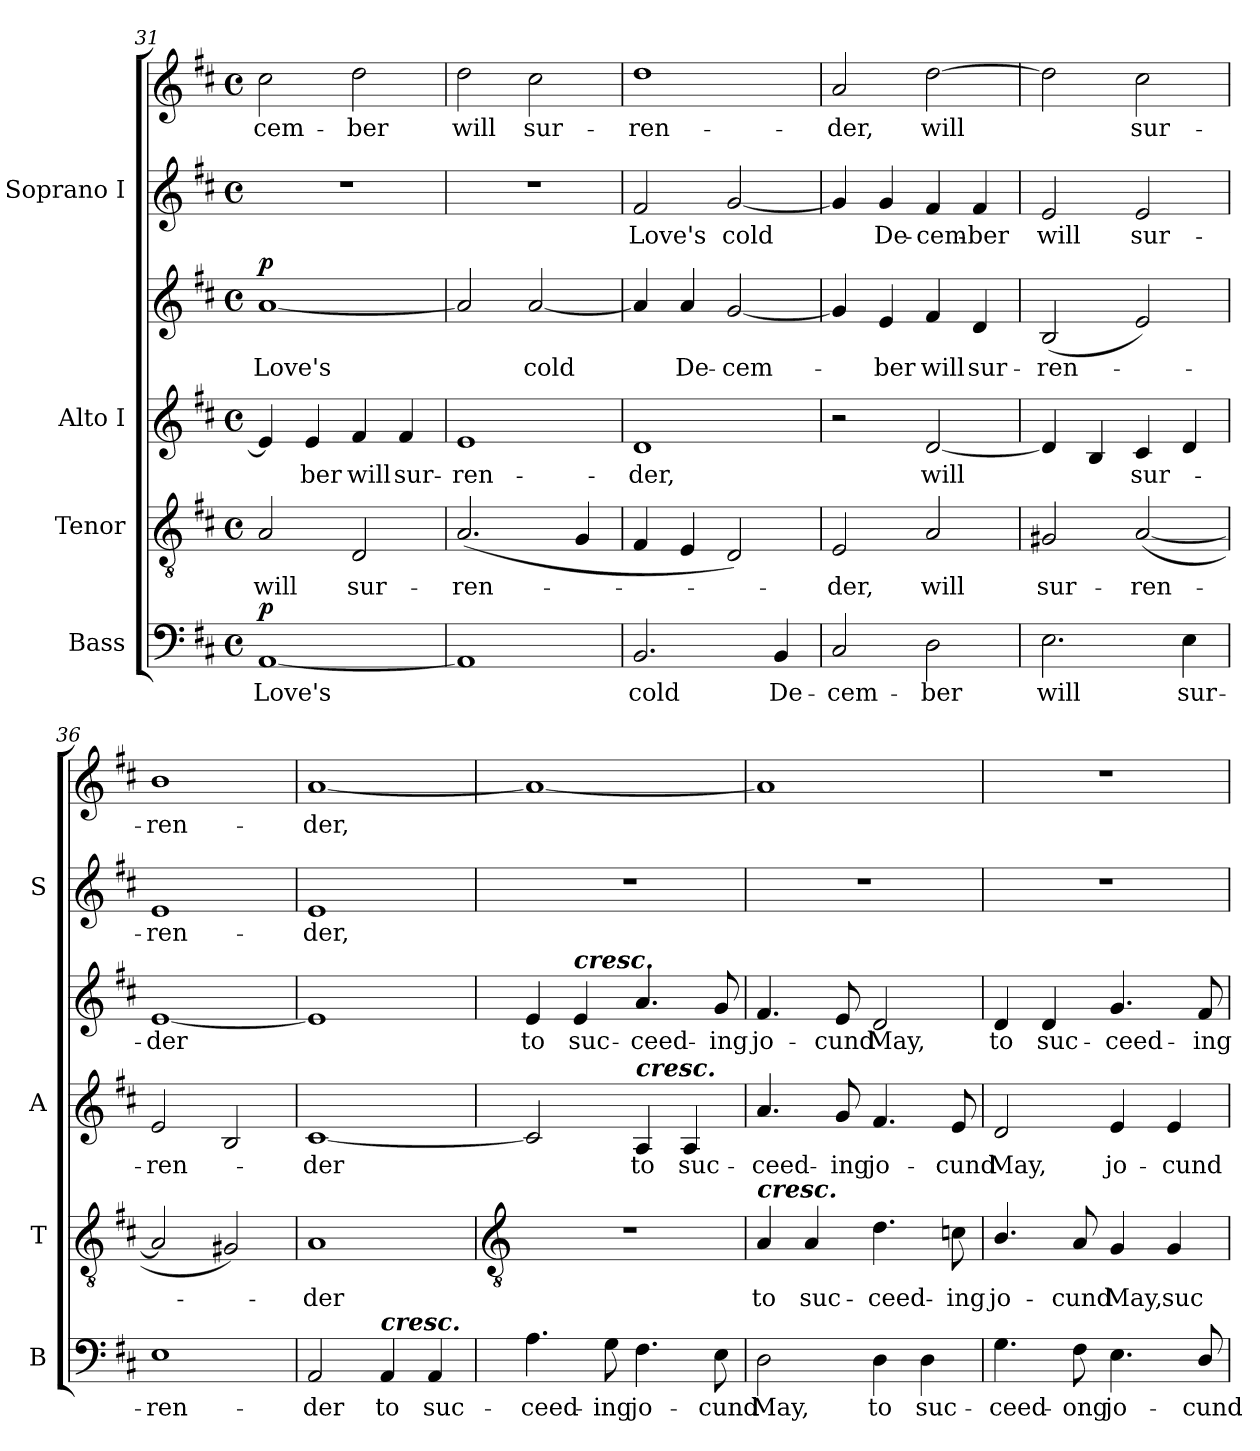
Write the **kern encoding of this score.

**kern	**text	**dynam	**kern	**text	**kern	**text	**kern	**text	**dynam	**kern	**text	**kern	**text
*part4	*part4	*part4	*part3	*part3	*part2	*part2	*part2	*part2	*part2	*part1	*part1	*part1	*part1
*staff6	*staff6	*staff6	*staff5	*staff5	*staff4	*staff4	*staff3	*staff3	*staff3/4	*staff2	*staff2	*staff1	*staff1
*I"Bass	*	*	*I"Tenor	*	*I"Alto I	*	*	*	*	*I"Soprano I	*	*	*
*I'B	*	*	*I'T	*	*I'A	*	*	*	*	*I'S	*	*	*
!!LO:LB:g=z
*clefF4	*	*	*clefGv2	*	*clefG2	*	*clefG2	*	*	*clefG2	*	*clefG2	*
*k[f#c#]	*	*	*k[f#c#]	*	*k[f#c#]	*	*k[f#c#]	*	*	*k[f#c#]	*	*k[f#c#]	*
*D:	*	*	*D:	*	*D:	*	*D:	*	*	*D:	*	*D:	*
*M4/4	*	*	*M4/4	*	*M4/4	*	*M4/4	*	*	*M4/4	*	*M4/4	*
*met(c)	*	*	*met(c)	*	*met(c)	*	*met(c)	*	*	*met(c)	*	*met(c)	*
=31	=31	=31	=31	=31	=31	=31	=31	=31	=31	=31	=31	=31	=31
!	!LO:LY:b	!LO:DY:b	!	!LO:LY:b	!	!	!	!LO:LY:b	!LO:DY:b	!	!	!	!LO:LY:b
[1AA	Love's	p	2A	will	4e]	.	[1a	Love's	p	1r	.	2cc#	-cem-
!	!	!	!	!	!	!LO:LY:b	!	!	!	!	!	!	!
.	.	.	.	.	4e	ber	.	.	.	.	.	.	.
!	!	!	!	!LO:LY:b	!	!LO:LY:b	!	!	!	!	!	!	!LO:LY:b
.	.	.	2D	sur-	4f#	will	.	.	.	.	.	2dd	-ber
!	!	!	!	!	!	!LO:LY:b	!	!	!	!	!	!	!
.	.	.	.	.	4f#	sur-	.	.	.	.	.	.	.
=32	=32	=32	=32	=32	=32	=32	=32	=32	=32	=32	=32	=32	=32
!	!	!	!	!LO:LY:b	!	!LO:LY:b	!	!	!	!	!	!	!LO:LY:b
1AA]	.	.	(<2.A	-ren-	1e	ren-	2a]	.	.	1r	.	2dd	will
!	!	!	!	!	!	!	!	!LO:LY:b	!	!	!	!	!LO:LY:b
.	.	.	.	.	.	.	[2a	-cold	.	.	.	2cc#	sur-
.	.	.	4G	.	.	.	.	.	.	.	.	.	.
=33	=33	=33	=33	=33	=33	=33	=33	=33	=33	=33	=33	=33	=33
!	!LO:LY:b	!	!	!	!	!LO:LY:b	!	!	!	!	!LO:LY:b	!	!LO:LY:b
2.BB	cold	.	4F#	.	1d	der,	4a]	.	.	2f#	-Love's	1dd	-ren-
!	!	!	!	!	!	!	!	!LO:LY:b	!	!	!	!	!
.	.	.	4E	.	.	.	4a	-De-	.	.	.	.	.
!	!	!	!	!	!	!	!	!LO:LY:b	!	!	!LO:LY:b	!	!
.	.	.	2D)	.	.	.	[2g	-cem-	.	[2g	cold	.	.
!	!LO:LY:b	!	!	!	!	!	!	!	!	!	!	!	!
4BB	De-	.	.	.	.	.	.	.	.	.	.	.	.
=34	=34	=34	=34	=34	=34	=34	=34	=34	=34	=34	=34	=34	=34
!	!LO:LY:b	!	!	!LO:LY:b	!	!	!	!	!	!	!	!	!LO:LY:b
2C#	-cem-	.	2E	der,	2r	.	4g]	.	.	4g]	.	2a	der,
!	!	!	!	!	!	!	!	!LO:LY:b	!	!	!LO:LY:b	!	!
.	.	.	.	.	.	.	4e	ber	.	4g	De-	.	.
!	!LO:LY:b	!	!	!LO:LY:b	!	!LO:LY:b	!	!LO:LY:b	!	!	!LO:LY:b	!	!LO:LY:b
2D	-ber	.	2A	will	[2d	-will	4f#	will	.	4f#	-cem-	[2dd	will
!	!	!	!	!	!	!	!	!LO:LY:b	!	!	!LO:LY:b	!	!
.	.	.	.	.	.	.	4d	sur-	.	4f#	-ber	.	.
=35	=35	=35	=35	=35	=35	=35	=35	=35	=35	=35	=35	=35	=35
!	!LO:LY:b	!	!	!LO:LY:b	!	!	!	!LO:LY:b	!	!	!LO:LY:b	!	!
2.E	will	.	2G#X	sur-	4d]	.	(<2B	ren-	.	2e	-will	2dd]	.
.	.	.	.	.	4B	.	.	.	.	.	.	.	.
!	!	!	!	!LO:LY:b	!	!LO:LY:b	!	!	!	!	!LO:LY:b	!	!LO:LY:b
.	.	.	(<[2A	-ren-	4c#	sur-	2e)	.	.	2e	sur-	2cc#	sur-
!	!LO:LY:b	!	!	!	!	!	!	!	!	!	!	!	!
4E	sur-	.	.	.	4d	.	.	.	.	.	.	.	.
=36	=36	=36	=36	=36	=36	=36	=36	=36	=36	=36	=36	=36	=36
!	!LO:LY:b	!	!	!	!	!LO:LY:b	!	!LO:LY:b	!	!	!LO:LY:b	!	!LO:LY:b
1E	-ren-	.	2A]	.	2e	ren-	[1e	der	.	1e	-ren-	1b	-ren-
.	.	.	2G#X)	.	2B	.	.	.	.	.	.	.	.
=37	=37	=37	=37	=37	=37	=37	=37	=37	=37	=37	=37	=37	=37
!	!LO:LY:b	!	!	!LO:LY:b	!	!LO:LY:b	!	!	!	!	!LO:LY:b	!	!LO:LY:b
2AA	-der	.	1A	der	[1c#	der	1e]	.	.	1e	der,	[1a	-der,
!LO:TX:a:Bi:t=cresc.	!	!	!	!	!	!	!	!	!	!	!	!	!
!	!LO:LY:b	!	!	!	!	!	!	!	!	!	!	!	!
4AA	to	.	.	.	.	.	.	.	.	.	.	.	.
!	!LO:LY:b	!	!	!	!	!	!	!	!	!	!	!	!
4AA	suc-	.	.	.	.	.	.	.	.	.	.	.	.
!!LO:LB:g=z
=38	=38	=38	=38	=38	=38	=38	=38	=38	=38	=38	=38	=38	=38
*	*	*	*clefGv2	*	*	*	*	*	*	*	*	*	*
!	!LO:LY:b	!	!	!	!	!	!	!LO:LY:b	!	!	!	!	!
4.A	-ceed-	.	1r	.	2c#]	.	4e	to	.	1r	.	1a_	.
!	!	!	!	!	!	!	!LO:TX:a:Bi:t=cresc.	!	!	!	!	!	!
!	!	!	!	!	!	!	!	!LO:LY:b	!	!	!	!	!
.	.	.	.	.	.	.	4e	suc-	.	.	.	.	.
!	!LO:LY:b	!	!	!	!	!	!	!	!	!	!	!	!
8G	-ing	.	.	.	.	.	.	.	.	.	.	.	.
!	!	!	!	!	!LO:TX:a:Bi:t=cresc.	!	!	!	!	!	!	!	!
!	!LO:LY:b	!	!	!	!	!LO:LY:b	!	!LO:LY:b	!	!	!	!	!
4.F#	jo-	.	.	.	4A	to	4.a	-ceed-	.	.	.	.	.
!	!	!	!	!	!	!LO:LY:b	!	!	!	!	!	!	!
.	.	.	.	.	4A	suc-	.	.	.	.	.	.	.
!	!LO:LY:b	!	!	!	!	!	!	!LO:LY:b	!	!	!	!	!
8E	-cund	.	.	.	.	.	8g	-ing	.	.	.	.	.
=39	=39	=39	=39	=39	=39	=39	=39	=39	=39	=39	=39	=39	=39
!	!	!	!LO:TX:a:Bi:t=cresc.	!	!	!	!	!	!	!	!	!	!
!	!LO:LY:b	!	!	!LO:LY:b	!	!LO:LY:b	!	!LO:LY:b	!	!	!	!	!
2D	May,	.	4A	to	4.a	ceed-	4.f#	-jo-	.	1r	.	1a]	.
!	!	!	!	!LO:LY:b	!	!	!	!	!	!	!	!	!
.	.	.	4A	suc-	.	.	.	.	.	.	.	.	.
!	!	!	!	!	!	!LO:LY:b	!	!LO:LY:b	!	!	!	!	!
.	.	.	.	.	8g	-ing	8e	-cund	.	.	.	.	.
!	!LO:LY:b	!	!	!LO:LY:b	!	!LO:LY:b	!	!LO:LY:b	!	!	!	!	!
4D	to	.	4.d	-ceed-	4.f#	jo-	2d	May,	.	.	.	.	.
!	!LO:LY:b	!	!	!	!	!	!	!	!	!	!	!	!
4D	suc-	.	.	.	.	.	.	.	.	.	.	.	.
!	!	!	!	!LO:LY:b	!	!LO:LY:b	!	!	!	!	!	!	!
.	.	.	8cn	-ing	8e	-cund	.	.	.	.	.	.	.
=40	=40	=40	=40	=40	=40	=40	=40	=40	=40	=40	=40	=40	=40
!	!LO:LY:b	!	!	!LO:LY:b	!	!LO:LY:b	!	!LO:LY:b	!	!	!	!	!
4.G	-ceed-	.	4.B/	jo-	2d	May,	4d	to	.	1r	.	1r	.
!	!	!	!	!	!	!	!	!LO:LY:b	!	!	!	!	!
.	.	.	.	.	.	.	4d	suc-	.	.	.	.	.
!	!LO:LY:b	!	!	!LO:LY:b	!	!	!	!	!	!	!	!	!
8F#	-ong	.	8A	-cund	.	.	.	.	.	.	.	.	.
!	!LO:LY:b	!	!	!LO:LY:b	!	!LO:LY:b	!	!LO:LY:b	!	!	!	!	!
4.E	jo-	.	4G	May,	4e	jo-	4.g	-ceed-	.	.	.	.	.
!	!	!	!	!LO:LY:b	!	!LO:LY:b	!	!	!	!	!	!	!
.	.	.	4G	suc-	4e	-cund	.	.	.	.	.	.	.
!	!LO:LY:b	!	!	!	!	!	!	!LO:LY:b	!	!	!	!	!
8D/	-cund	.	.	.	.	.	8f#	-ing	.	.	.	.	.
=	=	=	=	=	=	=	=	=	=	=	=	=	=
*-	*-	*-	*-	*-	*-	*-	*-	*-	*-	*-	*-	*-	*-
